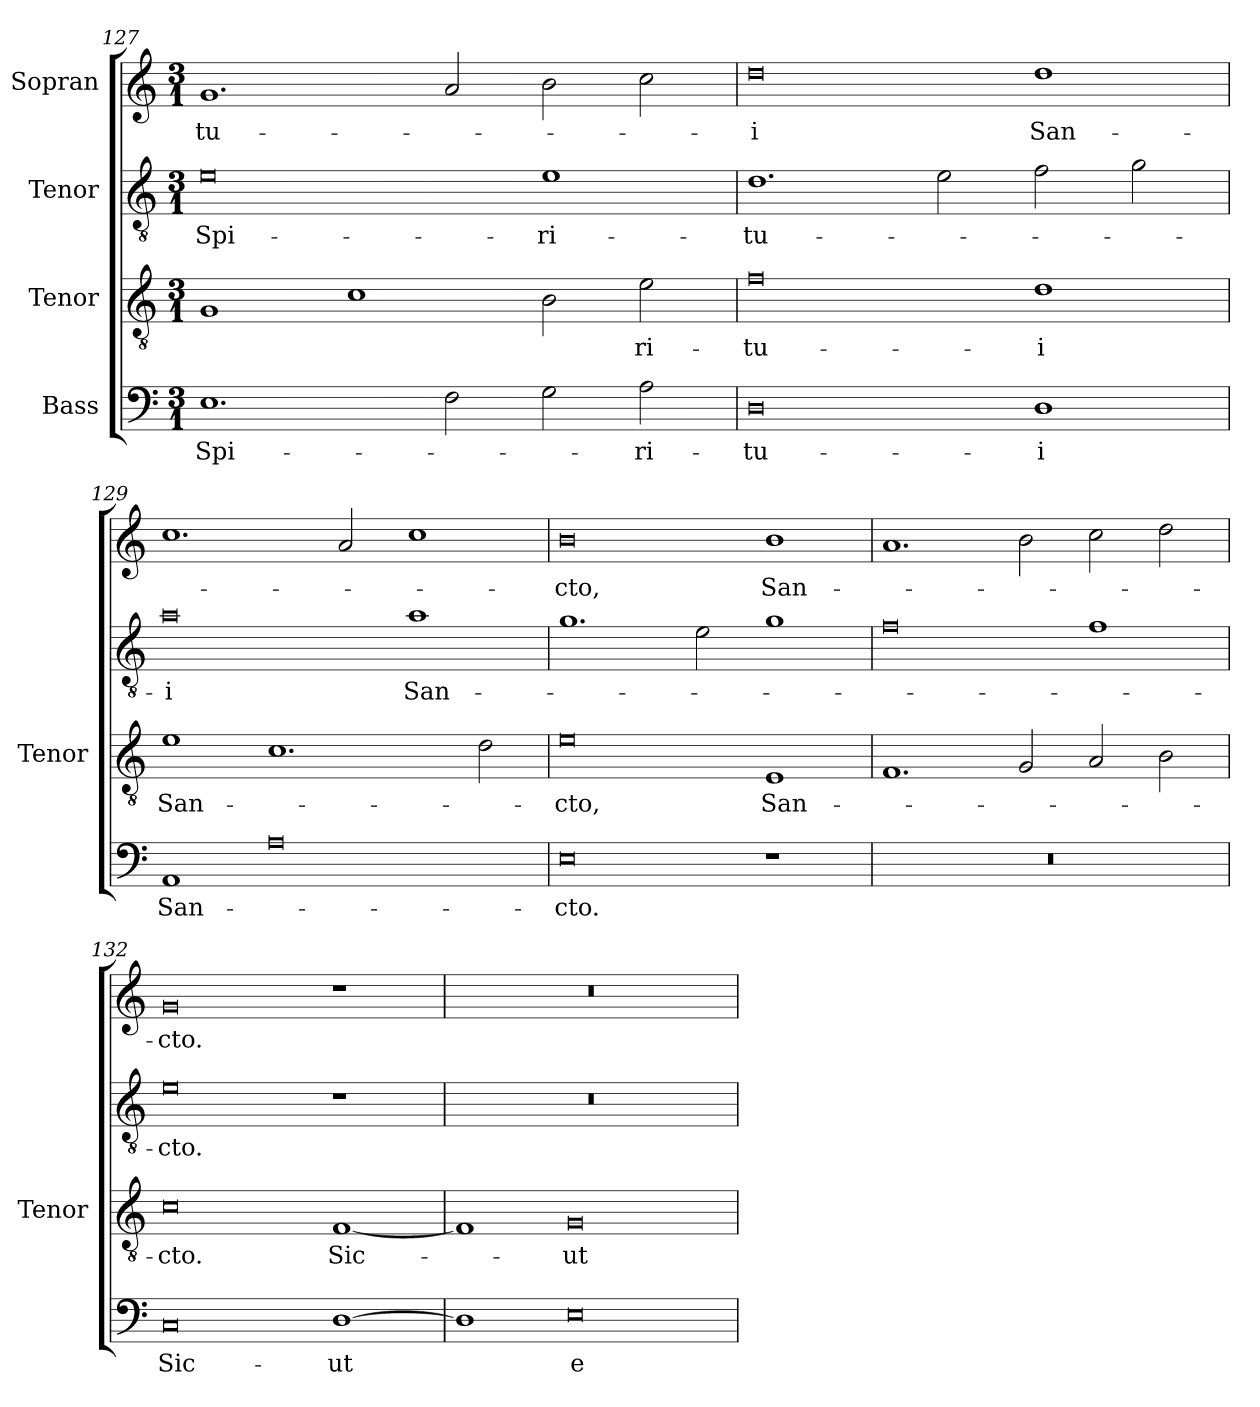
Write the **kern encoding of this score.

**kern	**text	**kern	**text	**kern	**text	**kern	**text
*part4	*part4	*part3	*part3	*part2	*part2	*part1	*part1
*staff4	*staff4	*staff3	*staff3	*staff2	*staff2	*staff1	*staff1
*I"Bass	*	*I"Tenor	*	*I"Tenor	*	*I"Sopran	*
*	*	*I'Tenor	*	*	*	*	*
*clefF4	*	*clefGv2	*	*clefGv2	*	*clefG2	*
*	*	*ITrd7c12	*	*ITrd7c12	*	*	*
*k[]	*	*k[]	*	*k[]	*	*k[]	*
*C:	*	*C:	*	*C:	*	*C:	*
*M3/1	*	*M3/1	*	*M3/1	*	*M3/1	*
=127	=127	=127	=127	=127	=127	=127	=127
!	!LO:LY:b:color=#000000	!	!	!	!	!	!
!	!	!	!	!	!LO:LY:b:color=#000000	!	!
!	!	!	!	!	!	!	!LO:LY:b:color=#000000
1.Ei	Spi-	1GGi	.	0Ei	Spi-	1.gi	-tu-
.	.	1Ci	.	.	.	.	.
2Fi\	.	.	.	.	.	2ai/	.
!	!	!	!	!	!LO:LY:b:color=#000000	!	!
2Gi\	.	2BBi\	.	1Ei	-ri-	2bi\	.
!	!LO:LY:b:color=#000000	!	!	!	!	!	!
!	!	!	!LO:LY:b:color=#000000	!	!	!	!
2Ai\	-ri-	2Ei\	-ri-	.	.	2cci\	.
=128	=128	=128	=128	=128	=128	=128	=128
!	!LO:LY:b:color=#000000	!	!	!	!	!	!
!	!	!	!LO:LY:b:color=#000000	!	!	!	!
!	!	!	!	!	!LO:LY:b:color=#000000	!	!
!	!	!	!	!	!	!	!LO:LY:b:color=#000000
0Di	-tu-	0Fi	-tu-	1.Di	-tu-	0ddi	-i
.	.	.	.	2Ei\	.	.	.
!	!LO:LY:b:color=#000000	!	!	!	!	!	!
!	!	!	!LO:LY:b:color=#000000	!	!	!	!
!	!	!	!	!	!	!	!LO:LY:b:color=#000000
1Di	-i	1Di	-i	2Fi\	.	1ddi	San-
.	.	.	.	2Gi\	.	.	.
=129	=129	=129	=129	=129	=129	=129	=129
!	!LO:LY:b:color=#000000	!	!	!	!	!	!
!	!	!	!LO:LY:b:color=#000000	!	!	!	!
!	!	!	!	!	!LO:LY:b:color=#000000	!	!
1AAi	San-	1Ei	San-	0Ai	-i	1.cci	.
0Ai	.	1.Ci	.	.	.	.	.
.	.	.	.	.	.	2ai/	.
!	!	!	!	!	!LO:LY:b:color=#000000	!	!
.	.	.	.	1Ai	San-	1cci	.
.	.	2Di\	.	.	.	.	.
=130	=130	=130	=130	=130	=130	=130	=130
!	!LO:LY:b:color=#000000	!	!	!	!	!	!
!	!	!	!LO:LY:b:color=#000000	!	!	!	!
!	!	!	!	!	!	!	!LO:LY:b:color=#000000
0Ei	-cto.	0Ei	-cto,	1.Gi	.	0bi	-cto,
.	.	.	.	2Ei\	.	.	.
!	!	!	!LO:LY:b:color=#000000	!	!	!	!
!	!	!	!	!	!	!	!LO:LY:b:color=#000000
1r	.	1EEi	San-	1Gi	.	1bi	San-
=131	=131	=131	=131	=131	=131	=131	=131
!LO:N:vis=1	!	!	!	!	!	!	!
0.r	.	1.FFi	.	0Fi	.	1.ai	.
.	.	2GGi/	.	.	.	2bi\	.
.	.	2AAi/	.	1Fi	.	2cci\	.
.	.	2BBi\	.	.	.	2ddi\	.
=132	=132	=132	=132	=132	=132	=132	=132
!	!LO:LY:b:color=#000000	!	!	!	!	!	!
!	!	!	!LO:LY:b:color=#000000	!	!	!	!
!	!	!	!	!	!LO:LY:b:color=#000000	!	!
!	!	!	!	!	!	!	!LO:LY:b:color=#000000
0Ci	Sic-	0Ci	-cto.	0Ei	-cto.	0gi	-cto.
!	!LO:LY:b:color=#000000	!	!	!	!	!	!
!	!	!	!LO:LY:b:color=#000000	!	!	!	!
[>1Di	-ut	[<1FFi	Sic-	1r	.	1r	.
!!LO:PB:g=z
=133	=133	=133	=133	=133	=133	=133	=133
!	!	!	!	!LO:N:vis=1	!	!LO:N:vis=1	!
1Di]	.	1FFi]	.	0.r	.	0.r	.
!	!LO:LY:b:color=#000000	!	!	!	!	!	!
!	!	!	!LO:LY:b:color=#000000	!	!	!	!
0Ei	e-	0GGi	-ut	.	.	.	.
=	=	=	=	=	=	=	=
*-	*-	*-	*-	*-	*-	*-	*-
